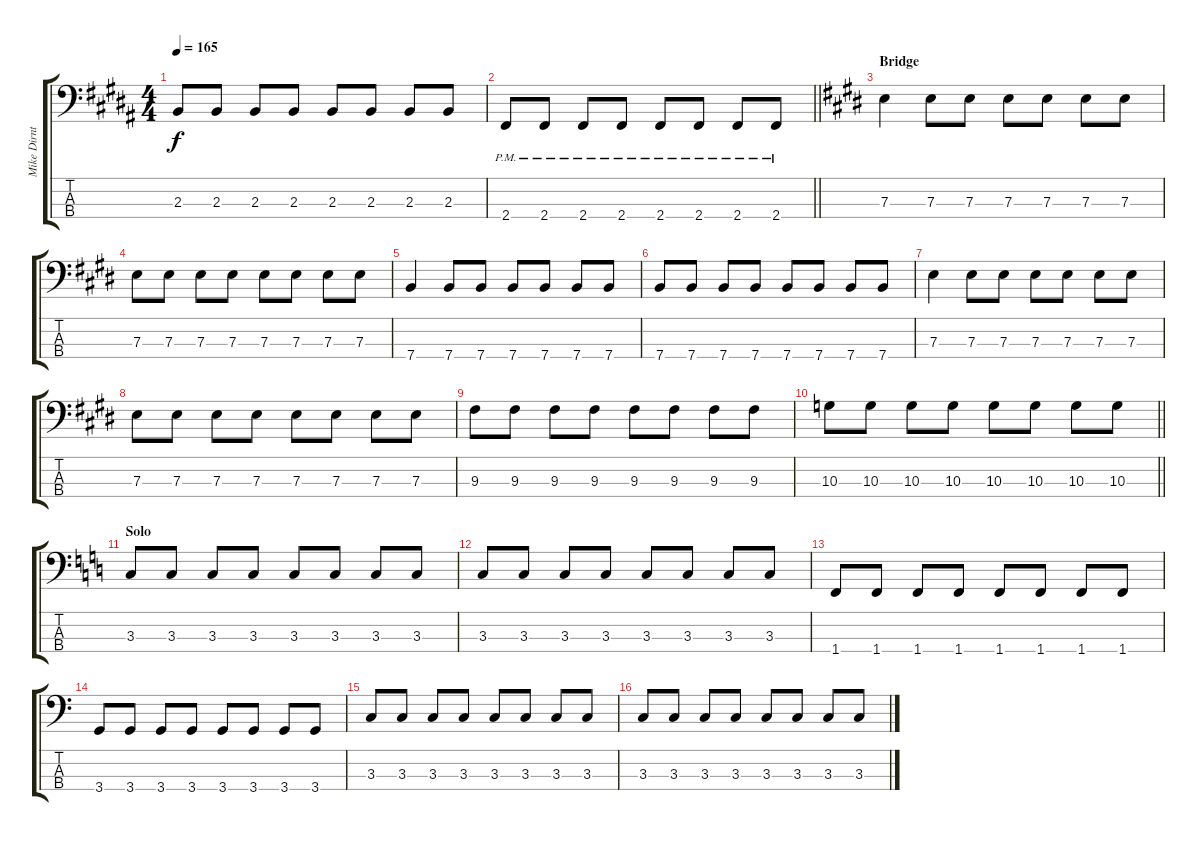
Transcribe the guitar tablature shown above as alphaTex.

\track ("Mike Dirnt (Bass)" "Mike Dirnt") {instrument electricbassfinger}
\staff {score tabs}
\tuning (G2 D2 A1 E1) {hide}
\ts (4 4)
\tempo 165
\clef f4
\ks b
2.3.8{dy f} 2.3.8 2.3.8 2.3.8 2.3.8 2.3.8 2.3.8 2.3.8 |
\barLineRight lightlight
2.4{pm}.8 2.4{pm}.8 2.4{pm}.8 2.4{pm}.8 2.4{pm}.8 2.4{pm}.8 2.4{pm}.8 2.4{pm}.8 |
\section ("" "Bridge")
\ks e
7.3.4 7.3.8 7.3.8 7.3.8 7.3.8 7.3.8 7.3.8 |
7.3.8 7.3.8 7.3.8 7.3.8 7.3.8 7.3.8 7.3.8 7.3.8 |
7.4.4 7.4.8 7.4.8 7.4.8 7.4.8 7.4.8 7.4.8 |
7.4.8 7.4.8 7.4.8 7.4.8 7.4.8 7.4.8 7.4.8 7.4.8 |
7.3.4 7.3.8 7.3.8 7.3.8 7.3.8 7.3.8 7.3.8 |
7.3.8 7.3.8 7.3.8 7.3.8 7.3.8 7.3.8 7.3.8 7.3.8 |
9.3.8 9.3.8 9.3.8 9.3.8 9.3.8 9.3.8 9.3.8 9.3.8 |
\barLineRight lightlight
10.3.8 10.3.8 10.3.8 10.3.8 10.3.8 10.3.8 10.3.8 10.3.8 |
\section ("" "Solo")
\ks c
3.3.8 3.3.8 3.3.8 3.3.8 3.3.8 3.3.8 3.3.8 3.3.8 |
3.3.8 3.3.8 3.3.8 3.3.8 3.3.8 3.3.8 3.3.8 3.3.8 |
1.4.8 1.4.8 1.4.8 1.4.8 1.4.8 1.4.8 1.4.8 1.4.8 |
3.4.8 3.4.8 3.4.8 3.4.8 3.4.8 3.4.8 3.4.8 3.4.8 |
3.3.8 3.3.8 3.3.8 3.3.8 3.3.8 3.3.8 3.3.8 3.3.8 |
3.3.8 3.3.8 3.3.8 3.3.8 3.3.8 3.3.8 3.3.8 3.3.8
